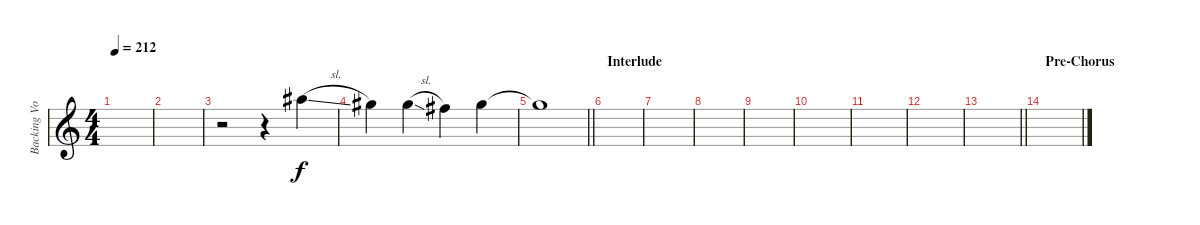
\track ("Backing Vocals" "Backing Vo") {instrument distortionguitar}
\staff {score}
\tuning (Eb4 Bb3 Gb3 Db3 Ab2 Eb2) {hide}
\ts (4 4)
\tempo 212
\clef g2
\ks c
|
|
r.2 r.4 12.2{sl}.4 |
10.2.4 10.2{sl}.4 8.2.4 10.2.4 |
\barLineRight lightlight
10.2{t}.1 |
\section ("" "Interlude")
|
|
|
|
|
|
|
\barLineRight lightlight
|
\section ("" "Pre-Chorus")
